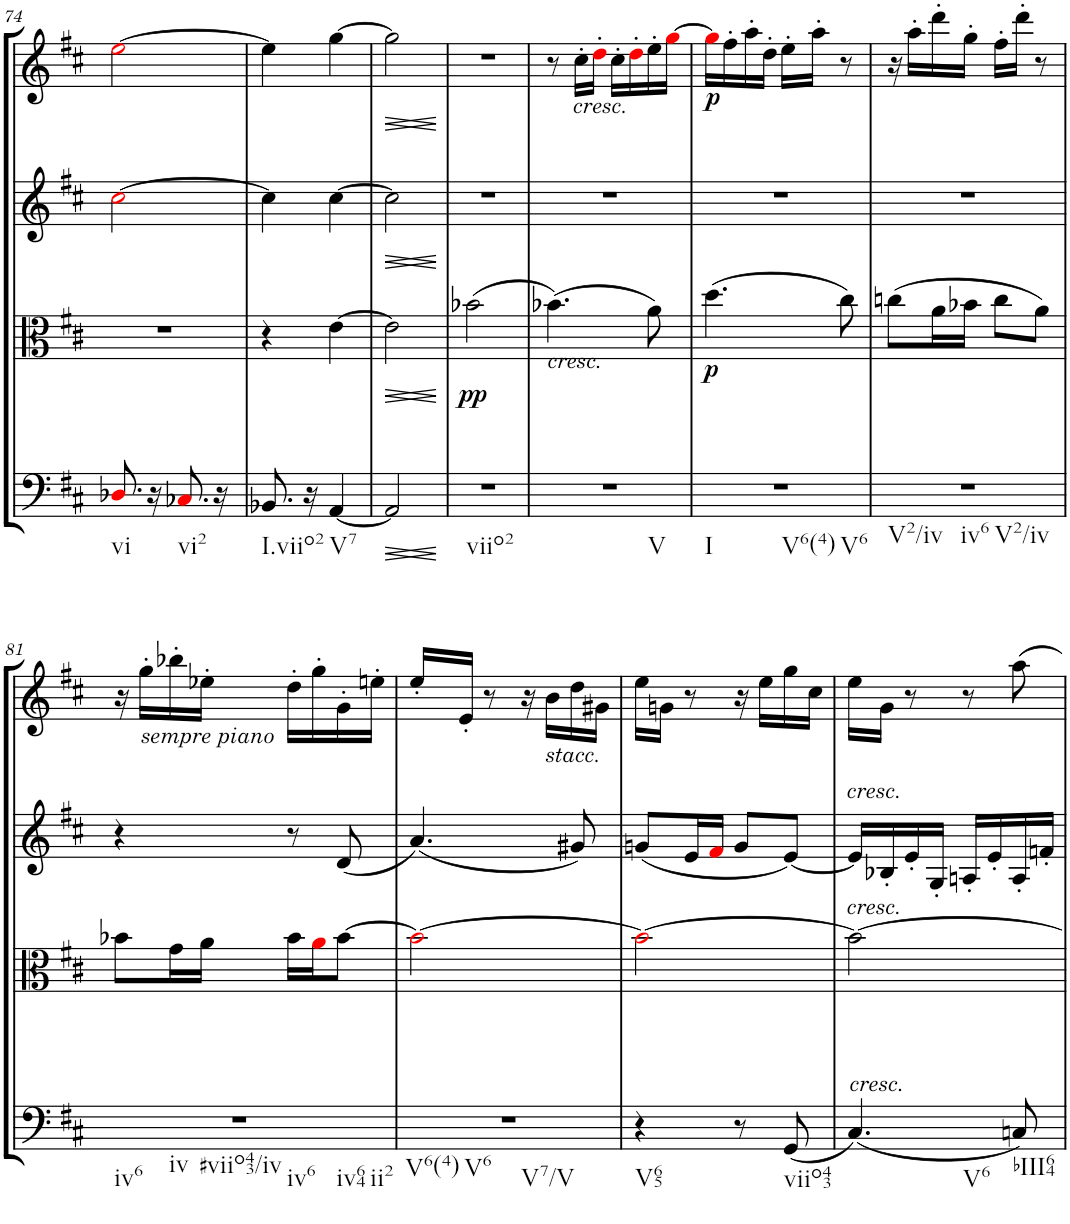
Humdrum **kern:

**kern	**dynam	**kern	**dynam	**kern	**dynam	**kern	**dynam
*part4	*part4	*part3	*part3	*part2	*part2	*part1	*part1
*staff4	*staff4	*staff3	*staff3	*staff2	*staff2	*staff1	*staff1
*I"Cello	*	*I"Viola	*	*I"2nd Violin	*	*I"1st Violin	*
*	*	*I'Vla	*	*I'Vln	*	*I'Vln	*
!!LO:PB:g=z
*clefF4	*	*clefC3	*	*clefG2	*	*clefG2	*
*k[f#c#]	*	*k[f#c#]	*	*k[f#c#]	*	*k[f#c#]	*
*M2/4	*	*M2/4	*	*M2/4	*	*M2/4	*
=74	=74	=74	=74	=74	=74	=74	=74
!LO:TX:b:t=vi	!	!	!	!	!	!	!
8.D-Xi/	.	2r	.	[2cc#i\	.	[2eei\	.
16r	.	.	.	.	.	.	.
!LO:TX:b:t=vi2	!	!	!	!	!	!	!
8.C-Xi/	.	.	.	.	.	.	.
16r	.	.	.	.	.	.	.
=75	=75	=75	=75	=75	=75	=75	=75
!LO:TX:b:t=I.viio2	!	!	!	!	!	!	!
8.BB-X/	.	4r	.	4cc#\]	.	4ee\]	.
16r	.	.	.	.	.	.	.
!LO:TX:b:t=V7	!	!	!	!	!	!	!
[4AA/	.	[4e\	.	[4cc#\	.	[4gg\	.
=76	=76	=76	=76	=76	=76	=76	=76
!	!LO:HP:b	!	!	!	!	!	!
!	!LO:HP:n=1:b	!	!LO:HP:b	!	!	!	!
!	!	!	!LO:HP:n=1:b	!	!LO:HP:b	!	!
!	!	!	!	!	!LO:HP:n=1:b	!	!LO:HP:b
!	!	!	!	!	!	!	!LO:HP:n=1:b
2AA/]	> <	2e\]	> <	2cc#\]	> <	2gg\]	< >
.	]	.	]	.	]	.	[
=77	=77	=77	=77	=77	=77	=77	=77
!LO:TX:b:t=viio2	!	!	!	!	!	!	!
!	!	!	!LO:DY:b	!	!	!	!
2r	.	(2b-X\	pp	2r	.	2r	.
.	[	.	[	.	[	.	]
=78	=78	=78	=78	=78	=78	=78	=78
!	!	!LO:TX:a:i:t=cresc.	!	!	!	!	!
!LO:TX:b:t=V	!	!	!	!	!	!	!
2r	.	(4.b-X\)	.	2r	.	8r	.
!	!	!	!	!	!	!LO:TX:b:i:t=cresc.	!
.	.	.	.	.	.	16cc#'\LL	.
.	.	.	.	.	.	16dd'i\JJ	.
.	.	.	.	.	.	16cc#'\LL	.
.	.	.	.	.	.	16dd'i\	.
.	.	8a\)	.	.	.	16ee'\	.
.	.	.	.	.	.	[16ggi\JJ	.
=79	=79	=79	=79	=79	=79	=79	=79
!LO:TX:b:t=I	!	!	!	!	!	!	!
!LO:TX:b:t=V6(4)	!	!	!	!	!	!	!
!LO:TX:b:t=V6	!	!	!	!	!	!	!
!	!	!	!LO:DY:b	!	!	!	!LO:DY:b
2r	.	(4.dd\	p	2r	.	16ggi\LL]	p
.	.	.	.	.	.	16ff#'\	.
.	.	.	.	.	.	16aa'\	.
.	.	.	.	.	.	16dd'\JJ	.
.	.	.	.	.	.	16ee'\LL	.
.	.	.	.	.	.	16aa'\JJ	.
.	.	8cc#\)	.	.	.	8r	.
=80	=80	=80	=80	=80	=80	=80	=80
!LO:TX:b:t=V2/iv	!	!	!	!	!	!	!
!LO:TX:b:t=iv6	!	!	!	!	!	!	!
!LO:TX:b:t=V2/iv	!	!	!	!	!	!	!
2r	.	(8ccn\L	.	2r	.	16r	.
.	.	.	.	.	.	16aa'\LL	.
.	.	16a\L	.	.	.	16ddd'\	.
.	.	16b-X\JJ	.	.	.	16gg'\JJ	.
.	.	8cc\L	.	.	.	16ff#'\LL	.
.	.	.	.	.	.	16ddd'\JJ	.
.	.	8a\J)	.	.	.	8r	.
!!LO:LB:g=z
=81	=81	=81	=81	=81	=81	=81	=81
!LO:TX:b:t=iv6	!	!	!	!	!	!	!
!LO:TX:b:t=iv	!	!	!	!	!	!	!
!LO:TX:b:t=#viio43/iv	!	!	!	!	!	!	!
!LO:TX:b:t=iv6	!	!	!	!	!	!	!
!LO:TX:b:t=iv64	!	!	!	!	!	!	!
!LO:TX:b:t=ii2	!	!	!	!	!	!	!
2r	.	8b-X\L	.	4r	.	16r	.
!	!	!	!	!	!	!LO:TX:b:i:t=sempre piano	!
.	.	.	.	.	.	16gg'\LL	.
.	.	16g\L	.	.	.	16bb-X'\	.
.	.	16a\JJ	.	.	.	16ee-X'\JJ	.
.	.	16b-\LL	.	8r	.	16dd'\LL	.
.	.	16ai\J	.	.	.	16gg'\	.
.	.	[8b-\J	.	(8d/	.	16g'\	.
.	.	.	.	.	.	16een'\JJ	.
=82	=82	=82	=82	=82	=82	=82	=82
!LO:TX:b:t=V6(4)	!	!	!	!	!	!	!
!LO:TX:b:t=V6	!	!	!	!	!	!	!
!LO:TX:b:t=V7/V	!	!	!	!	!	!	!
2r	.	2b-i\_	.	(4.a/)	.	16ee'/LL	.
.	.	.	.	.	.	16e'/JJ	.
.	.	.	.	.	.	8r	.
.	.	.	.	.	.	16r	.
!	!	!	!	!	!	!LO:TX:b:i:t=stacc.	!
.	.	.	.	.	.	16b\LL	.
.	.	.	.	8g#X/)	.	16dd\	.
.	.	.	.	.	.	16g#X\JJ	.
=83	=83	=83	=83	=83	=83	=83	=83
!LO:TX:b:t=V65	!	!	!	!	!	!	!
4r	.	2b-i\_	.	(8gn/L	.	16ee\LL	.
.	.	.	.	.	.	16gn\JJ	.
.	.	.	.	16e/L	.	8r	.
.	.	.	.	16f#i/JJ	.	.	.
8r	.	.	.	8g/L	.	16r	.
.	.	.	.	.	.	16ee\LL	.
!LO:TX:b:t=viio43	!	!	!	!	!	!	!
(8GG/	.	.	.	[8e/J)	.	16gg\	.
.	.	.	.	.	.	16cc#\JJ	.
=84	=84	=84	=84	=84	=84	=84	=84
!	!	!	!	!LO:TX:a:i:t=cresc.	!	!	!
!	!	!LO:TX:a:i:t=cresc.	!	!	!	!	!
!LO:TX:a:i:t=cresc.	!	!	!	!	!	!	!
!LO:TX:b:t=V6	!	!	!	!	!	!	!
(4.C#/)	.	2b-\_	.	16e/LL]	.	16ee\LL	.
.	.	.	.	16B-X'/	.	16g\JJ	.
.	.	.	.	16e'/	.	8r	.
.	.	.	.	16G'/JJ	.	.	.
.	.	.	.	16An'/LL	.	8r	.
.	.	.	.	16e'/	.	.	.
!LO:TX:b:t=bIII64	!	!	!	!	!	!	!
8Cn/)	.	.	.	16A'/	.	8aa\	.
.	.	.	.	16fn'/JJ	.	.	.
=	=	=	=	=	=	=	=
*-	*-	*-	*-	*-	*-	*-	*-
